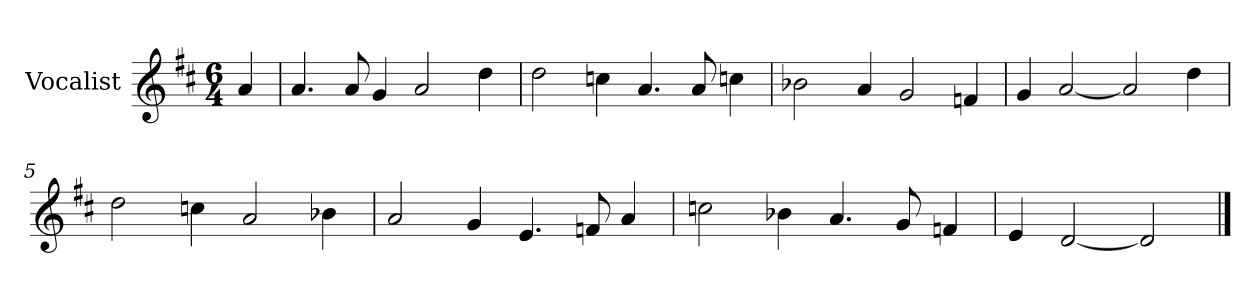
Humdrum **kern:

**kern
*part1
*staff1
*I"Vocalist
*k[f#c#]
*D:
*M6/4
=
4a
=1
4.a
8a
4g
2a
4dd
=2
2dd
4ccn
4.a
8a
4ccn
=3
2b-X
4a
2g
4fn
=4
4g
[2a
2a]
4dd
=5
2dd
4ccn
2a
4b-X
=6
2a
4g
4.e
8fn
4a
=7
2ccn
4b-X
4.a
8g
4fn
=8
4e
[2d
2d]
==
*-
